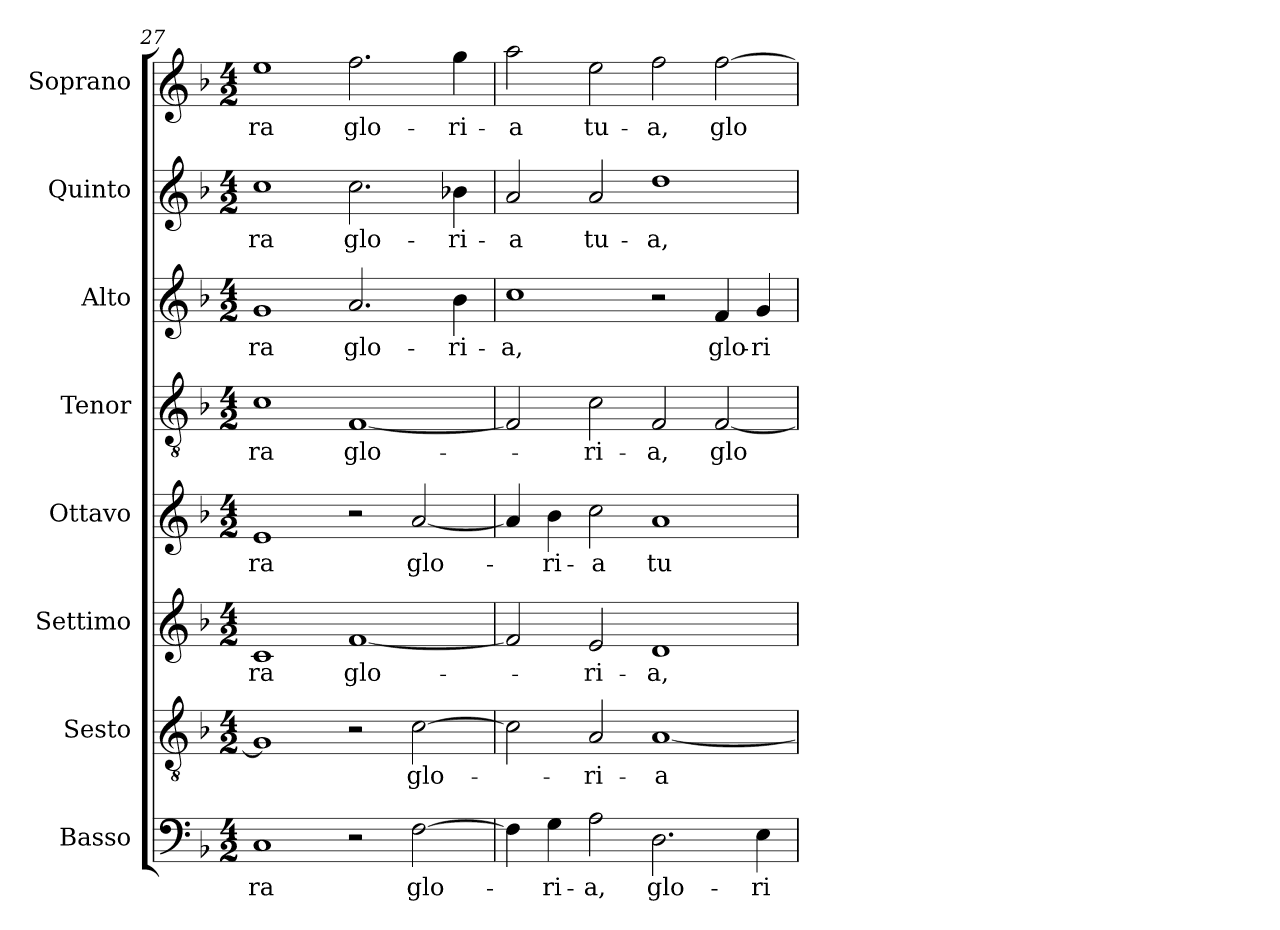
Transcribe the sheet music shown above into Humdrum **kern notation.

**kern	**text	**kern	**text	**kern	**text	**kern	**text	**kern	**text	**kern	**text	**kern	**text	**kern	**text
*part8	*part8	*part7	*part7	*part6	*part6	*part5	*part5	*part4	*part4	*part3	*part3	*part2	*part2	*part1	*part1
*staff8	*staff8	*staff7	*staff7	*staff6	*staff6	*staff5	*staff5	*staff4	*staff4	*staff3	*staff3	*staff2	*staff2	*staff1	*staff1
*I"Basso	*	*I"Sesto	*	*I"Settimo	*	*I"Ottavo	*	*I"Tenor	*	*I"Alto	*	*I"Quinto	*	*I"Soprano	*
*I'B.	*	*I'Ss.	*	*I'St.	*	*I'Ot.	*	*I'T.	*	*I'A.	*	*I'Q.	*	*I'S.	*
*clefF4	*	*clefGv2	*	*clefG2	*	*clefG2	*	*clefGv2	*	*clefG2	*	*clefG2	*	*clefG2	*
*	*	*ITrd7c12	*	*	*	*	*	*ITrd7c12	*	*	*	*	*	*	*
*k[b-]	*	*k[b-]	*	*k[b-]	*	*k[b-]	*	*k[b-]	*	*k[b-]	*	*k[b-]	*	*k[b-]	*
*F:	*	*F:	*	*F:	*	*F:	*	*F:	*	*F:	*	*F:	*	*F:	*
*M4/2	*	*M4/2	*	*M4/2	*	*M4/2	*	*M4/2	*	*M4/2	*	*M4/2	*	*M4/2	*
=27	=27	=27	=27	=27	=27	=27	=27	=27	=27	=27	=27	=27	=27	=27	=27
!	!LO:LY:b:color=#000000	!	!	!	!	!	!	!	!	!	!	!	!	!	!
!	!	!	!	!	!LO:LY:b:color=#000000	!	!	!	!	!	!	!	!	!	!
!	!	!	!	!	!	!	!LO:LY:b:color=#000000	!	!	!	!	!	!	!	!
!	!	!	!	!	!	!	!	!	!LO:LY:b:color=#000000	!	!	!	!	!	!
!	!	!	!	!	!	!	!	!	!	!	!LO:LY:b:color=#000000	!	!	!	!
!	!	!	!	!	!	!	!	!	!	!	!	!	!LO:LY:b:color=#000000	!	!
!	!	!	!	!	!	!	!	!	!	!	!	!	!	!	!LO:LY:b:color=#000000
1Ci	-ra	1GGi]	.	1ci	-ra	1ei	-ra	1Ci	-ra	1gi	-ra	1cci	-ra	1eei	-ra
!	!	!	!	!	!LO:LY:b:color=#000000	!	!	!	!	!	!	!	!	!	!
!	!	!	!	!	!	!	!	!	!LO:LY:b:color=#000000	!	!	!	!	!	!
!	!	!	!	!	!	!	!	!	!	!	!LO:LY:b:color=#000000	!	!	!	!
!	!	!	!	!	!	!	!	!	!	!	!	!	!LO:LY:b:color=#000000	!	!
!	!	!	!	!	!	!	!	!	!	!	!	!	!	!	!LO:LY:b:color=#000000
2r	.	2r	.	[1fi	glo-	2r	.	[1FFi	glo-	2.ai/	glo-	2.cci\	glo-	2.ffi\	glo-
!	!LO:LY:b:color=#000000	!	!	!	!	!	!	!	!	!	!	!	!	!	!
!	!	!	!LO:LY:b:color=#000000	!	!	!	!	!	!	!	!	!	!	!	!
!	!	!	!	!	!	!	!LO:LY:b:color=#000000	!	!	!	!	!	!	!	!
[2Fi\	glo-	[2Ci\	glo-	.	.	[2ai/	glo-	.	.	.	.	.	.	.	.
!	!	!	!	!	!	!	!	!	!	!	!LO:LY:b:color=#000000	!	!	!	!
!	!	!	!	!	!	!	!	!	!	!	!	!	!LO:LY:b:color=#000000	!	!
!	!	!	!	!	!	!	!	!	!	!	!	!	!	!	!LO:LY:b:color=#000000
.	.	.	.	.	.	.	.	.	.	4b-i\	-ri-	4b-Xi\	-ri-	4ggi\	-ri-
=28	=28	=28	=28	=28	=28	=28	=28	=28	=28	=28	=28	=28	=28	=28	=28
!	!	!	!	!	!	!	!	!	!	!	!LO:LY:b:color=#000000	!	!	!	!
!	!	!	!	!	!	!	!	!	!	!	!	!	!LO:LY:b:color=#000000	!	!
!	!	!	!	!	!	!	!	!	!	!	!	!	!	!	!LO:LY:b:color=#000000
4Fi\]	.	2Ci\]	.	2fi/]	.	4ai/]	.	2FFi/]	.	1cci	-a,	2ai/	-a	2aai\	-a
!	!LO:LY:b:color=#000000	!	!	!	!	!	!	!	!	!	!	!	!	!	!
!	!	!	!	!	!	!	!LO:LY:b:color=#000000	!	!	!	!	!	!	!	!
4Gi\	-ri-	.	.	.	.	4b-i\	-ri-	.	.	.	.	.	.	.	.
!	!LO:LY:b:color=#000000	!	!	!	!	!	!	!	!	!	!	!	!	!	!
!	!	!	!LO:LY:b:color=#000000	!	!	!	!	!	!	!	!	!	!	!	!
!	!	!	!	!	!LO:LY:b:color=#000000	!	!	!	!	!	!	!	!	!	!
!	!	!	!	!	!	!	!LO:LY:b:color=#000000	!	!	!	!	!	!	!	!
!	!	!	!	!	!	!	!	!	!LO:LY:b:color=#000000	!	!	!	!	!	!
!	!	!	!	!	!	!	!	!	!	!	!	!	!LO:LY:b:color=#000000	!	!
!	!	!	!	!	!	!	!	!	!	!	!	!	!	!	!LO:LY:b:color=#000000
2Ai\	-a,	2AAi/	-ri-	2ei/	-ri-	2cci\	-a	2Ci\	-ri-	.	.	2ai/	tu-	2eei\	tu-
!	!LO:LY:b:color=#000000	!	!	!	!	!	!	!	!	!	!	!	!	!	!
!	!	!	!LO:LY:b:color=#000000	!	!	!	!	!	!	!	!	!	!	!	!
!	!	!	!	!	!LO:LY:b:color=#000000	!	!	!	!	!	!	!	!	!	!
!	!	!	!	!	!	!	!LO:LY:b:color=#000000	!	!	!	!	!	!	!	!
!	!	!	!	!	!	!	!	!	!LO:LY:b:color=#000000	!	!	!	!	!	!
!	!	!	!	!	!	!	!	!	!	!	!	!	!LO:LY:b:color=#000000	!	!
!	!	!	!	!	!	!	!	!	!	!	!	!	!	!	!LO:LY:b:color=#000000
2.Di\	glo-	[1AAi	-a	1di	-a,	1ai	tu-	2FFi/	-a,	2r	.	1ddi	-a,	2ffi\	-a,
!	!	!	!	!	!	!	!	!	!LO:LY:b:color=#000000	!	!	!	!	!	!
!	!	!	!	!	!	!	!	!	!	!	!LO:LY:b:color=#000000	!	!	!	!
!	!	!	!	!	!	!	!	!	!	!	!	!	!	!	!LO:LY:b:color=#000000
.	.	.	.	.	.	.	.	[2FFi/	glo-	4fi/	glo-	.	.	[2ffi\	glo-
!	!LO:LY:b:color=#000000	!	!	!	!	!	!	!	!	!	!	!	!	!	!
!	!	!	!	!	!	!	!	!	!	!	!LO:LY:b:color=#000000	!	!	!	!
4Ei\	-ri-	.	.	.	.	.	.	.	.	4gi/	-ri-	.	.	.	.
=	=	=	=	=	=	=	=	=	=	=	=	=	=	=	=
*-	*-	*-	*-	*-	*-	*-	*-	*-	*-	*-	*-	*-	*-	*-	*-
